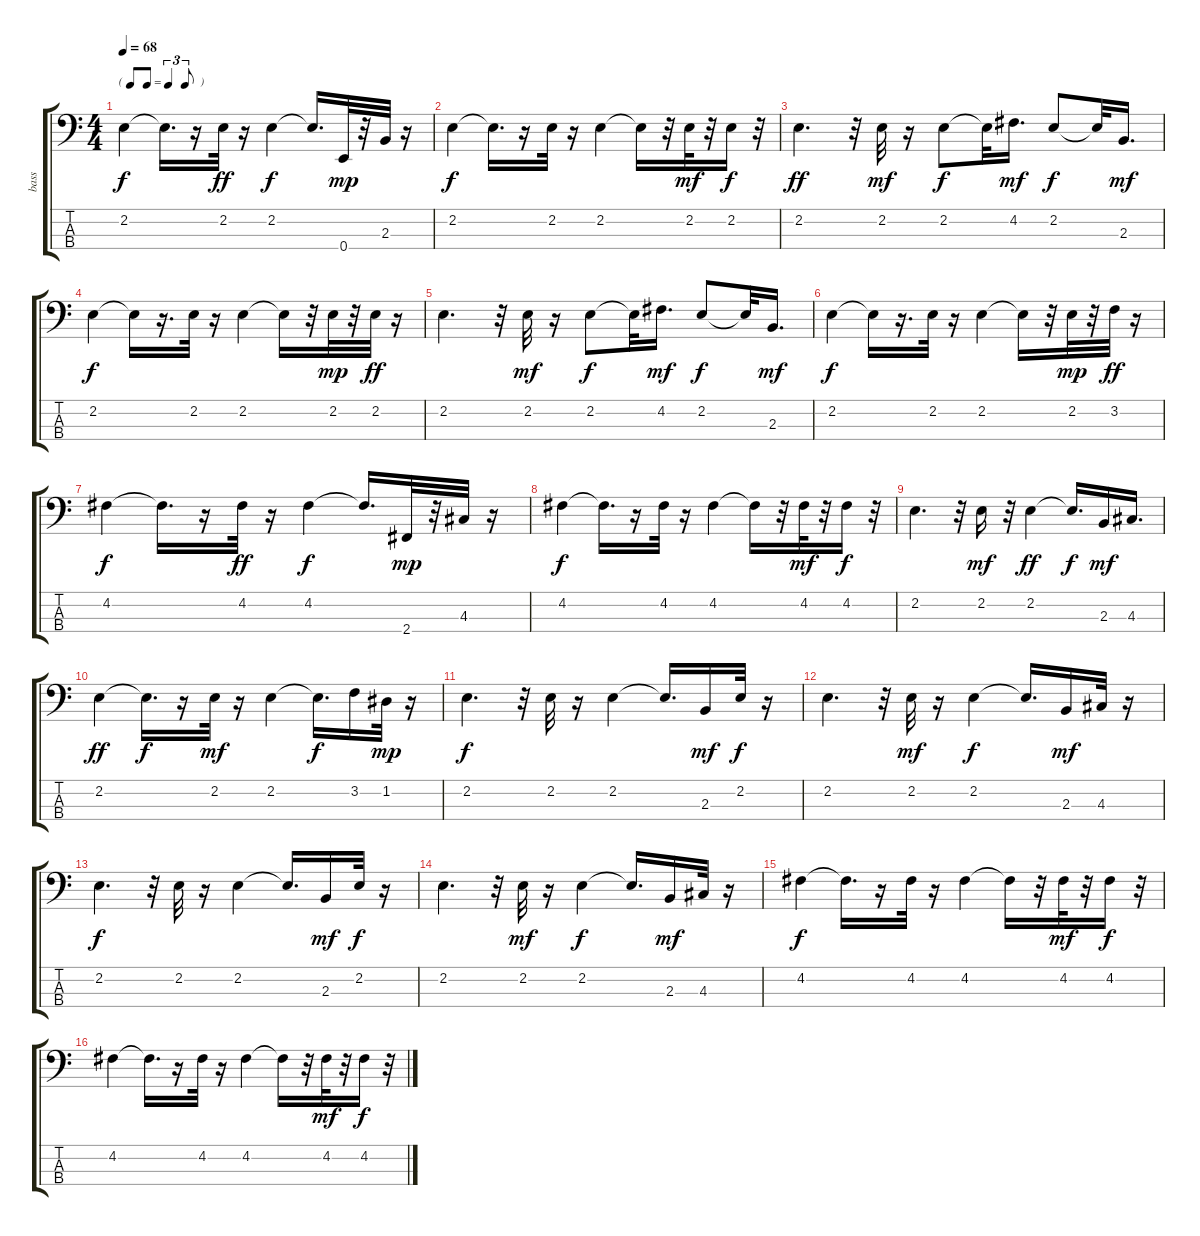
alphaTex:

\track ("bass" "bass") {instrument electricbassfinger}
\staff {score tabs}
\tuning (G2 D2 A1 E1) {hide}
\ts (4 4)
\tf triplet8th
\tempo 68
\clef f4
\ks c
2.2.4{dy f} 2.2{t}.16{d} r.16 2.2.32{dy ff} r.16 2.2.4{dy f} 2.2{t}.16{d} 0.4.32{dy mp} r.32 2.3.32 r.16 |
2.2.4{dy f} 2.2{t}.16{d} r.16 2.2.32 r.16 2.2.4 2.2{t}.16 r.32 2.2.32{dy mf} r.32 2.2.16{dy f} r.32 |
2.2.4{d dy ff} r.32 2.2.32{dy mf} r.16 2.2.8{dy f} 2.2{t}.32 4.2.16{d dy mf} 2.2.8{dy f} 2.2{t}.32 2.3.16{d dy mf} |
2.2.4{dy f} 2.2{t}.16 r.16{d} 2.2.32 r.16 2.2.4 2.2{t}.16 r.32 2.2.32{dy mp} r.32 2.2.32{dy ff} r.16 |
2.2.4{d} r.32 2.2.32{dy mf} r.16 2.2.8{dy f} 2.2{t}.32 4.2.16{d dy mf} 2.2.8{dy f} 2.2{t}.32 2.3.16{d dy mf} |
2.2.4{dy f} 2.2{t}.16 r.16{d} 2.2.32 r.16 2.2.4 2.2{t}.16 r.32 2.2.32{dy mp} r.32 3.2.32{dy ff} r.16 |
4.2.4{dy f} 4.2{t}.16{d} r.16 4.2.32{dy ff} r.16 4.2.4{dy f} 4.2{t}.16{d} 2.4.32{dy mp} r.32 4.3.32 r.16 |
4.2.4{dy f} 4.2{t}.16{d} r.16 4.2.32 r.16 4.2.4 4.2{t}.16 r.32 4.2.32{dy mf} r.32 4.2.16{dy f} r.32 |
2.2.4{d} r.32 2.2.16{dy mf} r.32 2.2.4{dy ff} 2.2{t}.16{d dy f} 2.3.16{dy mf} 4.3.16{d} |
2.2.4{dy ff} 2.2{t}.16{d dy f} r.16 2.2.32{dy mf} r.16 2.2.4 2.2{t}.16{d dy f} 3.2.16 1.2.32{dy mp} r.16 |
2.2.4{d dy f} r.32 2.2.32 r.16 2.2.4 2.2{t}.16{d} 2.3.16{dy mf} 2.2.32{dy f} r.16 |
2.2.4{d} r.32 2.2.32{dy mf} r.16 2.2.4{dy f} 2.2{t}.16{d} 2.3.16{dy mf} 4.3.32 r.16 |
2.2.4{d dy f} r.32 2.2.32 r.16 2.2.4 2.2{t}.16{d} 2.3.16{dy mf} 2.2.32{dy f} r.16 |
2.2.4{d} r.32 2.2.32{dy mf} r.16 2.2.4{dy f} 2.2{t}.16{d} 2.3.16{dy mf} 4.3.32 r.16 |
4.2.4{dy f} 4.2{t}.16{d} r.16 4.2.32 r.16 4.2.4 4.2{t}.16 r.32 4.2.32{dy mf} r.32 4.2.16{dy f} r.32 |
4.2.4 4.2{t}.16{d} r.16 4.2.32 r.16 4.2.4 4.2{t}.16 r.32 4.2.32{dy mf} r.32 4.2.16{dy f} r.32
